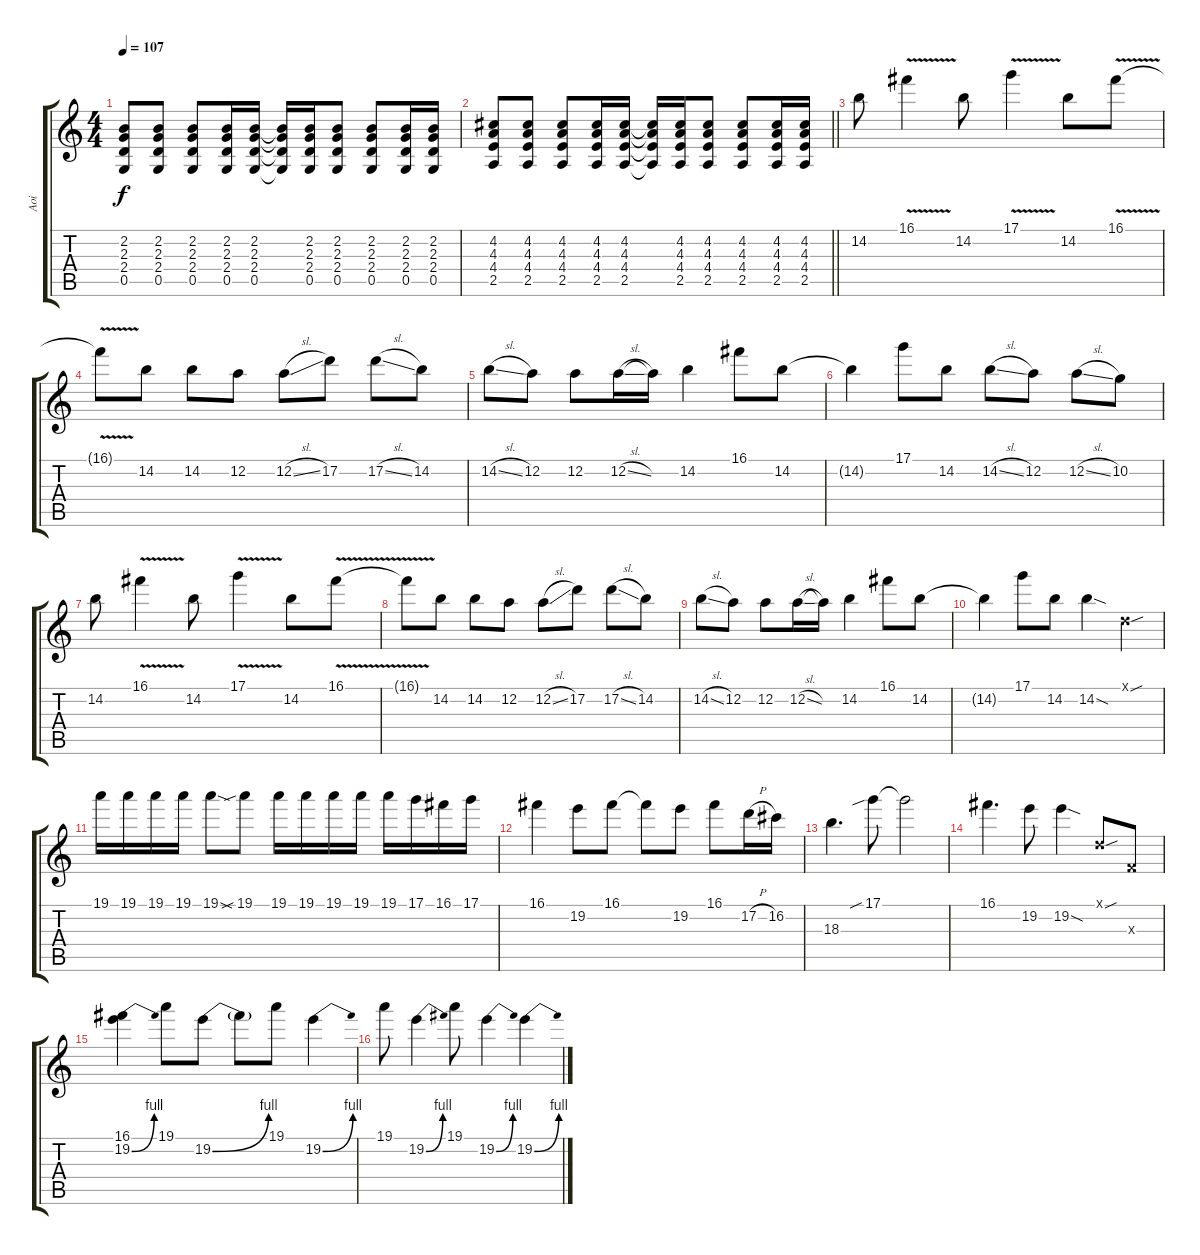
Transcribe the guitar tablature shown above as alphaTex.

\track ("Aoi" "Aoi") {instrument distortionguitar}
\staff {score tabs}
\tuning (D4 A3 F3 C3 G2 D2) {hide}
\ts (4 4)
\tempo 107
\clef g2
\ks c
(2.2 2.3 2.4 0.5).8{dy f} (2.2 2.3 2.4 0.5).8 (2.2 2.3 2.4 0.5).8 (2.2 2.3 2.4 0.5).16 (2.2 2.3 2.4 0.5).16 (2.2{t} 2.3{t} 2.4{t} 0.5{t}).16 (2.2 2.3 2.4 0.5).16 (2.2 2.3 2.4 0.5).8 (2.2 2.3 2.4 0.5).8 (2.2 2.3 2.4 0.5).16 (2.2 2.3 2.4 0.5).16 |
\barLineRight lightlight
(4.2 4.3 4.4 2.5).8 (4.2 4.3 4.4 2.5).8 (4.2 4.3 4.4 2.5).8 (4.2 4.3 4.4 2.5).16 (4.2 4.3 4.4 2.5).16 (4.2{t} 4.3{t} 4.4{t} 2.5{t}).16 (4.2 4.3 4.4 2.5).16 (4.2 4.3 4.4 2.5).8 (4.2 4.3 4.4 2.5).8 (4.2 4.3 4.4 2.5).16 (4.2 4.3 4.4 2.5).16 |
14.2.8{volume 13} 16.1{v}.4 14.2.8 17.1{v}.4 14.2.8 16.1{v}.8 |
16.1{t}.8 14.2.8 14.2.8 12.2.8 12.2{sl}.8 17.2.8 17.2{sl}.8 14.2.8 |
14.2{sl}.8 12.2.8 12.2.8 12.2{sl}.16 12.2{t}.16 14.2.4 16.1.8 14.2.8 |
14.2{t}.4 17.1.8 14.2.8 14.2{sl}.8 12.2.8 12.2{sl}.8 10.2.8 |
14.2.8 16.1{v}.4 14.2.8 17.1{v}.4 14.2.8 16.1{v}.8 |
16.1{t}.8 14.2.8 14.2.8 12.2.8 12.2{sl}.8 17.2.8 17.2{sl}.8 14.2.8 |
14.2{sl}.8 12.2.8 12.2.8 12.2{sl}.16 12.2{t}.16 14.2.4 16.1.8 14.2.8 |
14.2{t}.4 17.1.8 14.2.8 14.2{sod}.4 0.1{sou x}.4 |
19.1.16 19.1.16 19.1.16 19.1.16 19.1{sod}.8 19.1{sib}.8 19.1.16 19.1.16 19.1.16 19.1.16 19.1.16 17.1.16 16.1.16 17.1.16 |
16.1.4 19.2.8 16.1.8 16.1{t}.8 19.2.8 16.1.8 17.2{h}.16 16.2.16 |
18.3.4{d} 17.1{sib}.8 17.1{t}.2 |
16.1.4{d} 19.2.8 19.2{sod}.4 0.1{sou x}.8 0.3{x}.8 |
(16.1 19.2{be (bend 0 0 60 4)}).4 19.1.8 19.2{be (bend 0 0 60 4)}.8 19.2{t}.8 19.1.8 19.2{be (bend 0 0 60 4)}.4 |
19.1.8 19.2{be (bend 0 0 60 4)}.4 19.1.8 19.2{be (bend 0 0 60 4)}.4 19.2{be (bend 0 0 60 4)}.4
